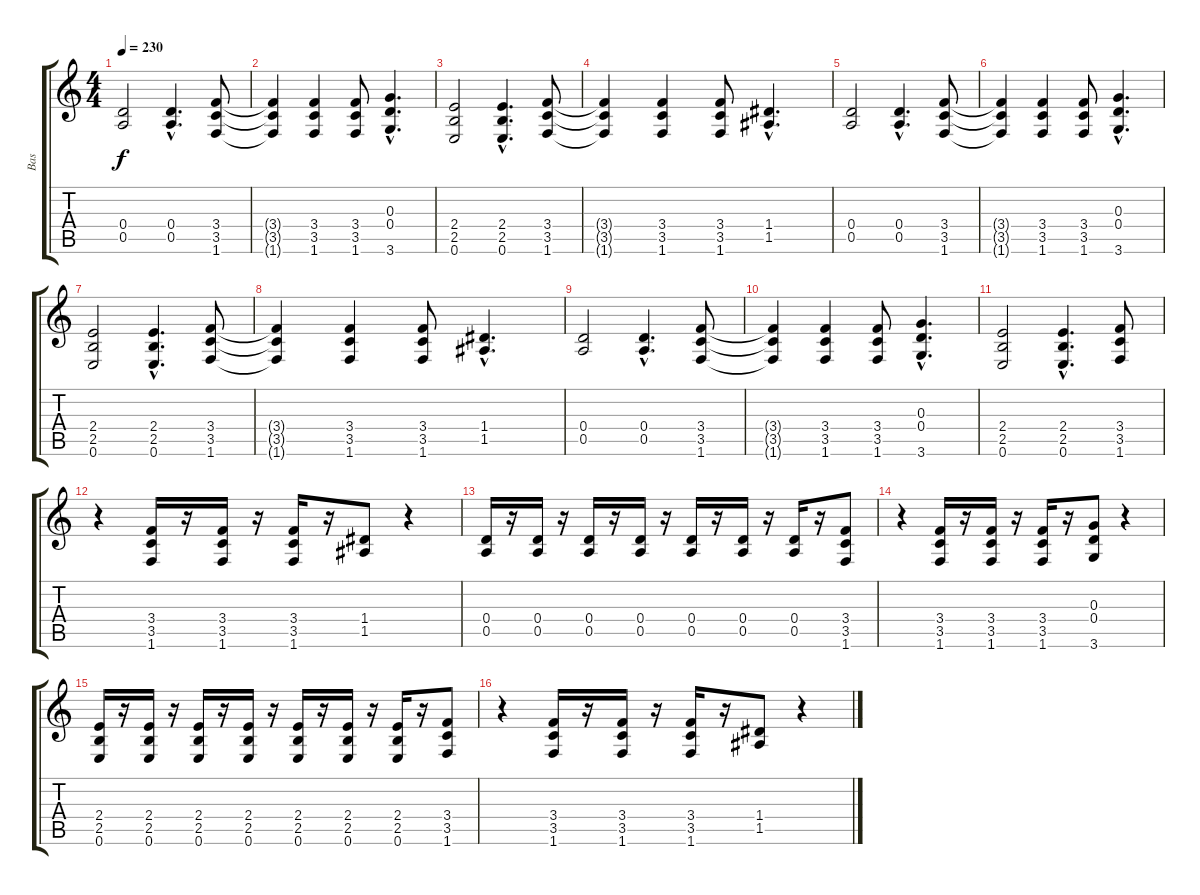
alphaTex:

\track ("Bas" "Bas") {instrument electricbasspick}
\staff {score tabs}
\tuning (E4 B3 G3 D3 A2 E2) {hide}
\ts (4 4)
\tempo 230
\clef g2
\ks c
(0.4 0.5).2{dy f} (0.4{hac} 0.5{hac}).4{d} (3.4 3.5 1.6).8 |
(3.4{t} 3.5{t} 1.6{t}).4 (3.4 3.5 1.6).4 (3.4 3.5 1.6).8 (0.3{hac} 0.4{hac} 3.6{hac}).4{d} |
(2.4 2.5 0.6).2 (2.4{hac} 2.5{hac} 0.6{hac}).4{d} (3.4 3.5 1.6).8 |
(3.4{t} 3.5{t} 1.6{t}).4 (3.4 3.5 1.6).4 (3.4 3.5 1.6).8 (1.4{hac} 1.5{hac}).4{d} |
(0.4 0.5).2 (0.4{hac} 0.5{hac}).4{d} (3.4 3.5 1.6).8 |
(3.4{t} 3.5{t} 1.6{t}).4 (3.4 3.5 1.6).4 (3.4 3.5 1.6).8 (0.3{hac} 0.4{hac} 3.6{hac}).4{d} |
(2.4 2.5 0.6).2 (2.4{hac} 2.5{hac} 0.6{hac}).4{d} (3.4 3.5 1.6).8 |
(3.4{t} 3.5{t} 1.6{t}).4 (3.4 3.5 1.6).4 (3.4 3.5 1.6).8 (1.4{hac} 1.5{hac}).4{d} |
(0.4 0.5).2 (0.4{hac} 0.5{hac}).4{d} (3.4 3.5 1.6).8 |
(3.4{t} 3.5{t} 1.6{t}).4 (3.4 3.5 1.6).4 (3.4 3.5 1.6).8 (0.3{hac} 0.4{hac} 3.6{hac}).4{d} |
(2.4 2.5 0.6).2 (2.4{hac} 2.5{hac} 0.6{hac}).4{d} (3.4 3.5 1.6).8 |
r.4 (3.4 3.5 1.6).16 r.16 (3.4 3.5 1.6).16 r.16 (3.4 3.5 1.6).16 r.16 (1.4 1.5).8 r.4 |
(0.4 0.5).16 r.16 (0.4 0.5).16 r.16 (0.4 0.5).16 r.16 (0.4 0.5).16 r.16 (0.4 0.5).16 r.16 (0.4 0.5).16 r.16 (0.4 0.5).16 r.16 (3.4 3.5 1.6).8 |
r.4 (3.4 3.5 1.6).16 r.16 (3.4 3.5 1.6).16 r.16 (3.4 3.5 1.6).16 r.16 (0.3 0.4 3.6).8 r.4 |
(2.4 2.5 0.6).16 r.16 (2.4 2.5 0.6).16 r.16 (2.4 2.5 0.6).16 r.16 (2.4 2.5 0.6).16 r.16 (2.4 2.5 0.6).16 r.16 (2.4 2.5 0.6).16 r.16 (2.4 2.5 0.6).16 r.16 (3.4 3.5 1.6).8 |
r.4 (3.4 3.5 1.6).16 r.16 (3.4 3.5 1.6).16 r.16 (3.4 3.5 1.6).16 r.16 (1.4 1.5).8 r.4
